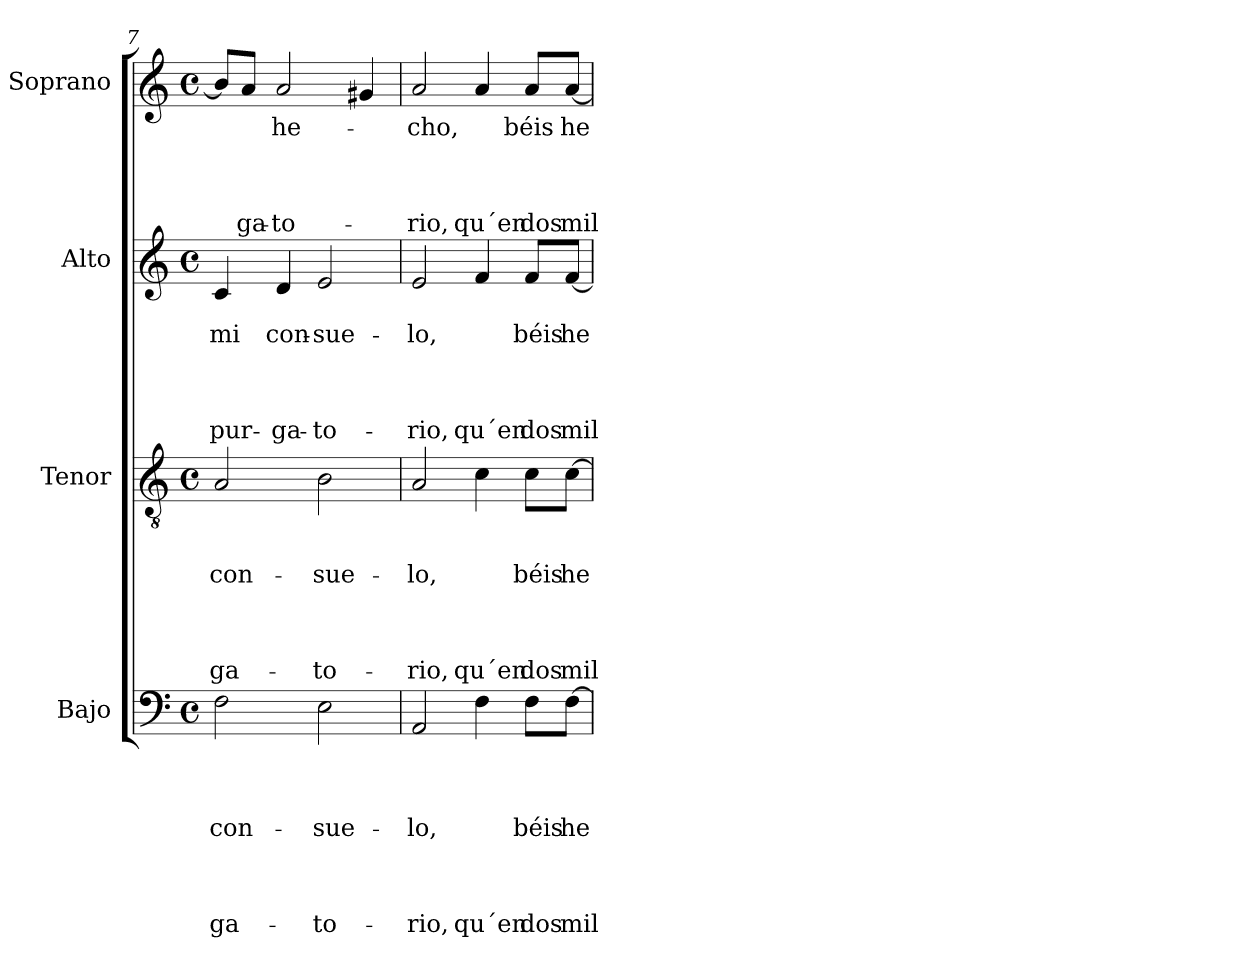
**kern	**text	**text	**text	**text	**text	**text	**text	**text	**kern	**text	**text	**text	**text	**text	**text	**text	**kern	**text	**text	**text	**text	**text	**text	**kern	**text	**text	**text	**text	**text
*part4	*part4	*part4	*part4	*part4	*part4	*part4	*part4	*part4	*part3	*part3	*part3	*part3	*part3	*part3	*part3	*part3	*part2	*part2	*part2	*part2	*part2	*part2	*part2	*part1	*part1	*part1	*part1	*part1	*part1
*staff4	*staff4	*staff4	*staff4	*staff4	*staff4	*staff4	*staff4	*staff4	*staff3	*staff3	*staff3	*staff3	*staff3	*staff3	*staff3	*staff3	*staff2	*staff2	*staff2	*staff2	*staff2	*staff2	*staff2	*staff1	*staff1	*staff1	*staff1	*staff1	*staff1
*I"Bajo	*	*	*	*	*	*	*	*	*I"Tenor	*	*	*	*	*	*	*	*I"Alto	*	*	*	*	*	*	*I"Soprano	*	*	*	*	*
*I'B	*	*	*	*	*	*	*	*	*I'T	*	*	*	*	*	*	*	*I'A	*	*	*	*	*	*	*I'S	*	*	*	*	*
*clefF4	*	*	*	*	*	*	*	*	*clefGv2	*	*	*	*	*	*	*	*clefG2	*	*	*	*	*	*	*clefG2	*	*	*	*	*
*k[]	*	*	*	*	*	*	*	*	*k[]	*	*	*	*	*	*	*	*k[]	*	*	*	*	*	*	*k[]	*	*	*	*	*
*C:	*	*	*	*	*	*	*	*	*C:	*	*	*	*	*	*	*	*C:	*	*	*	*	*	*	*C:	*	*	*	*	*
*M4/4	*	*	*	*	*	*	*	*	*M4/4	*	*	*	*	*	*	*	*M4/4	*	*	*	*	*	*	*M4/4	*	*	*	*	*
*met(c)	*	*	*	*	*	*	*	*	*met(c)	*	*	*	*	*	*	*	*met(c)	*	*	*	*	*	*	*met(c)	*	*	*	*	*
=7	=7	=7	=7	=7	=7	=7	=7	=7	=7	=7	=7	=7	=7	=7	=7	=7	=7	=7	=7	=7	=7	=7	=7	=7	=7	=7	=7	=7	=7
!	!	!	!	!LO:LY:b	!	!	!	!LO:LY:b	!	!	!	!LO:LY:b	!	!	!	!LO:LY:b	!	!	!LO:LY:b	!	!	!	!LO:LY:b	!	!	!	!	!	!
2F\	.	.	.	con-	.	.	.	-ga-	2A/	.	.	con-	.	.	.	-ga-	4c/	.	mi	.	.	.	pur-	8b/L]	.	.	.	.	.
!	!	!	!	!	!	!	!	!	!	!	!	!	!	!	!	!	!	!	!	!	!	!	!	!	!	!	!	!	!LO:LY:b
.	.	.	.	.	.	.	.	.	.	.	.	.	.	.	.	.	.	.	.	.	.	.	.	8a/J	.	.	.	.	-ga-
!	!	!	!	!	!	!	!	!	!	!	!	!	!	!	!	!	!	!	!LO:LY:b	!	!	!	!LO:LY:b	!	!LO:LY:b	!	!	!	!LO:LY:b
.	.	.	.	.	.	.	.	.	.	.	.	.	.	.	.	.	4d/	.	con-	.	.	.	-ga-	2a/	he-	.	.	.	-to-
!	!	!	!	!LO:LY:b	!	!	!	!LO:LY:b	!	!	!	!LO:LY:b	!	!	!	!LO:LY:b	!	!	!LO:LY:b	!	!	!	!LO:LY:b	!	!	!	!	!	!
2E\	.	.	.	-sue-	.	.	.	-to-	2B\	.	.	-sue-	.	.	.	-to-	2e/	.	-sue-	.	.	.	-to-	.	.	.	.	.	.
.	.	.	.	.	.	.	.	.	.	.	.	.	.	.	.	.	.	.	.	.	.	.	.	4g#X/	.	.	.	.	.
=8	=8	=8	=8	=8	=8	=8	=8	=8	=8	=8	=8	=8	=8	=8	=8	=8	=8	=8	=8	=8	=8	=8	=8	=8	=8	=8	=8	=8	=8
!	!	!	!	!LO:LY:b	!	!	!	!LO:LY:b	!	!	!	!LO:LY:b	!	!	!	!LO:LY:b	!	!	!LO:LY:b	!	!	!	!LO:LY:b	!	!LO:LY:b	!	!	!	!LO:LY:b
2AA/	.	.	.	-lo,	.	.	.	-rio,	2A/	.	.	-lo,	.	.	.	-rio,	2e/	.	-lo,	.	.	.	-rio,	2a/	-cho,	.	.	.	-rio,
!	!	!	!	!	!	!	!	!LO:LY:b	!	!	!	!	!	!	!	!LO:LY:b	!	!	!	!	!	!	!LO:LY:b	!	!	!	!	!	!LO:LY:b
4F\	.	.	.	.	.	.	.	qu´en	4c\	.	.	.	.	.	.	qu´en	4f/	.	.	.	.	.	qu´en	4a/	.	.	.	.	qu´en
!	!	!	!	!LO:LY:b	!	!	!	!LO:LY:b	!	!	!	!LO:LY:b	!	!	!	!LO:LY:b	!	!	!LO:LY:b	!	!	!	!LO:LY:b	!	!LO:LY:b	!	!	!	!LO:LY:b
8F\L	.	.	.	béis	.	.	.	dos	8c\L	.	.	béis	.	.	.	dos	8f/L	.	béis	.	.	.	dos	8a/L	béis	.	.	.	dos
!	!	!	!	!LO:LY:b	!	!	!	!LO:LY:b	!	!	!	!LO:LY:b	!	!	!	!LO:LY:b	!	!	!LO:LY:b	!	!	!	!LO:LY:b	!	!LO:LY:b	!	!	!	!LO:LY:b
[8F\J	.	.	.	he-	.	.	.	mil	[8c\J	.	.	he-	.	.	.	mil	[8f/J	.	he-	.	.	.	mil	[8a/J	he-	.	.	.	mil
=	=	=	=	=	=	=	=	=	=	=	=	=	=	=	=	=	=	=	=	=	=	=	=	=	=	=	=	=	=
*-	*-	*-	*-	*-	*-	*-	*-	*-	*-	*-	*-	*-	*-	*-	*-	*-	*-	*-	*-	*-	*-	*-	*-	*-	*-	*-	*-	*-	*-
